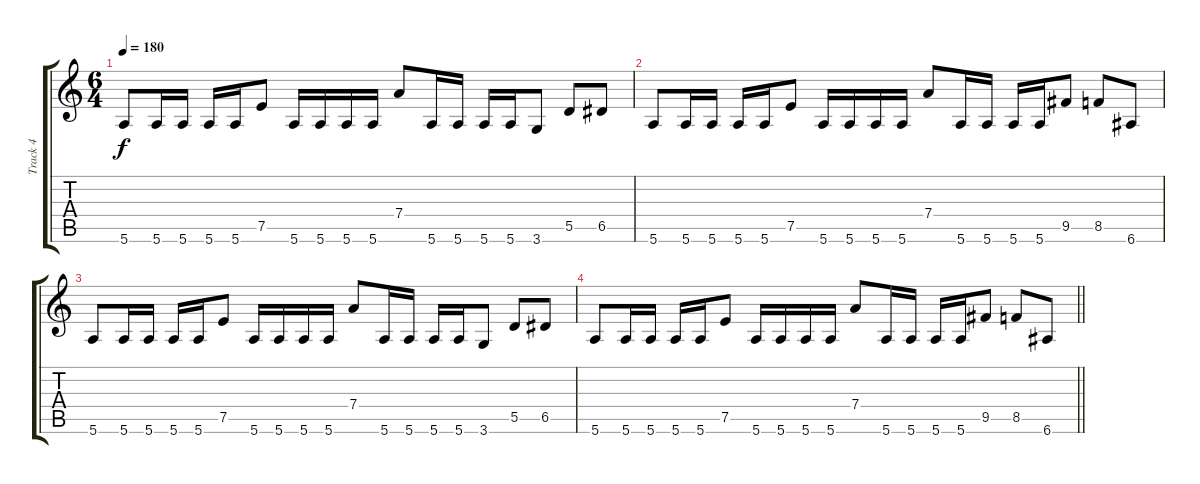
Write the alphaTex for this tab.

\track ("Track 4" "Track 4") {instrument overdrivenguitar}
\staff {score tabs}
\tuning (E4 B3 G3 D3 A2 E2) {hide}
\ts (6 4)
\tempo 180
\clef g2
\ks c
5.6.8{dy f} 5.6.16 5.6.16 5.6.16 5.6.16 7.5.8 5.6.16 5.6.16 5.6.16 5.6.16 7.4.8 5.6.16 5.6.16 5.6.16 5.6.16 3.6.8 5.5.8 6.5.8 |
5.6.8 5.6.16 5.6.16 5.6.16 5.6.16 7.5.8 5.6.16 5.6.16 5.6.16 5.6.16 7.4.8 5.6.16 5.6.16 5.6.16 5.6.16 9.5.8 8.5.8 6.6.8 |
5.6.8 5.6.16 5.6.16 5.6.16 5.6.16 7.5.8 5.6.16 5.6.16 5.6.16 5.6.16 7.4.8 5.6.16 5.6.16 5.6.16 5.6.16 3.6.8 5.5.8 6.5.8 |
\barLineRight lightlight
5.6.8 5.6.16 5.6.16 5.6.16 5.6.16 7.5.8 5.6.16 5.6.16 5.6.16 5.6.16 7.4.8 5.6.16 5.6.16 5.6.16 5.6.16 9.5.8 8.5.8 6.6.8
